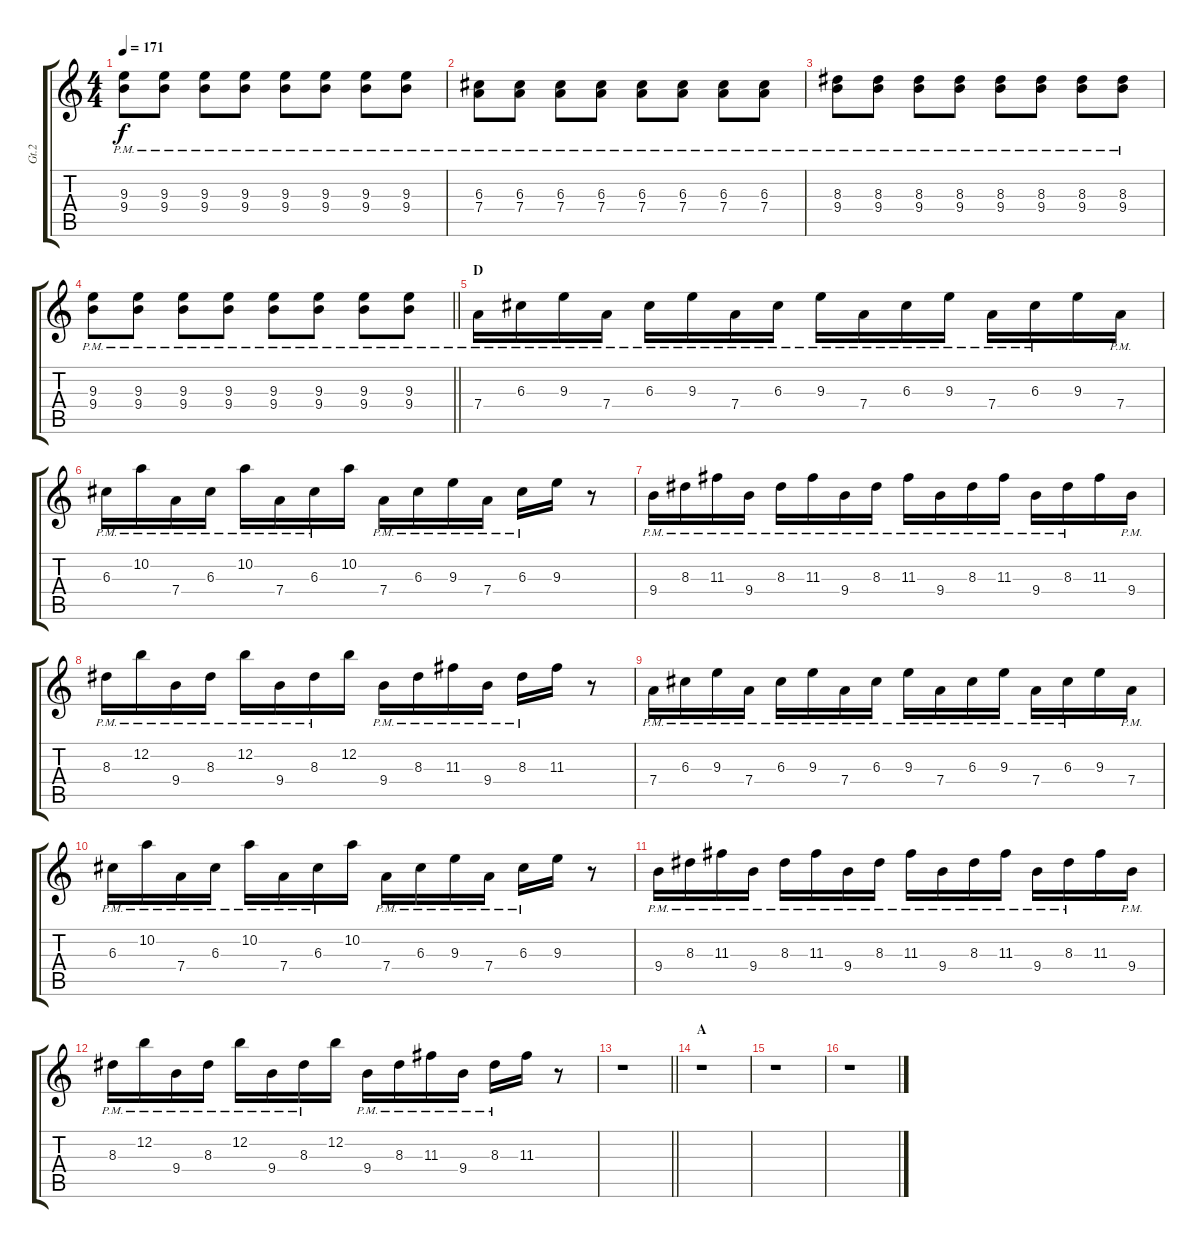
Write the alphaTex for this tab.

\track ("Gt.2" "Gt.2") {instrument overdrivenguitar}
\staff {score tabs}
\tuning (E4 B3 G3 D3 A2 E2) {hide}
\ts (4 4)
\tempo 171
\clef g2
\ks c
(9.3{pm} 9.4{pm}).8{dy f} (9.3{pm} 9.4{pm}).8 (9.3{pm} 9.4{pm}).8 (9.3{pm} 9.4{pm}).8 (9.3{pm} 9.4{pm}).8 (9.3{pm} 9.4{pm}).8 (9.3{pm} 9.4{pm}).8 (9.3{pm} 9.4{pm}).8 |
(6.3{pm} 7.4{pm}).8 (6.3{pm} 7.4{pm}).8 (6.3{pm} 7.4{pm}).8 (6.3{pm} 7.4{pm}).8 (6.3{pm} 7.4{pm}).8 (6.3{pm} 7.4{pm}).8 (6.3{pm} 7.4{pm}).8 (6.3{pm} 7.4{pm}).8 |
(8.3{pm} 9.4{pm}).8 (8.3{pm} 9.4{pm}).8 (8.3{pm} 9.4{pm}).8 (8.3{pm} 9.4{pm}).8 (8.3{pm} 9.4{pm}).8 (8.3{pm} 9.4{pm}).8 (8.3{pm} 9.4{pm}).8 (8.3{pm} 9.4{pm}).8 |
\barLineRight lightlight
(9.3{pm} 9.4{pm}).8 (9.3{pm} 9.4{pm}).8 (9.3{pm} 9.4{pm}).8 (9.3{pm} 9.4{pm}).8 (9.3 9.4{pm}).8 (9.3{pm} 9.4{pm}).8 (9.3{pm} 9.4{pm}).8 (9.3{pm} 9.4{pm}).8 |
\section ("" "D")
7.4{pm}.16 6.3{pm}.16 9.3{pm}.16 7.4{pm}.16 6.3{pm}.16 9.3{pm}.16 7.4{pm}.16 6.3{pm}.16 9.3{pm}.16 7.4{pm}.16 6.3{pm}.16 9.3{pm}.16 7.4{pm}.16 6.3{pm}.16 9.3.16 7.4{pm}.16 |
6.3{pm}.16 10.2{pm}.16 7.4{pm}.16 6.3{pm}.16 10.2{pm}.16 7.4{pm}.16 6.3{pm}.16 10.2.16 7.4{pm}.16 6.3{pm}.16 9.3{pm}.16 7.4{pm}.16 6.3{pm}.16 9.3.16 r.8 |
9.4{pm}.16 8.3{pm}.16 11.3{pm}.16 9.4{pm}.16 8.3{pm}.16 11.3{pm}.16 9.4{pm}.16 8.3{pm}.16 11.3{pm}.16 9.4{pm}.16 8.3{pm}.16 11.3{pm}.16 9.4{pm}.16 8.3{pm}.16 11.3.16 9.4{pm}.16 |
8.3{pm}.16 12.2{pm}.16 9.4{pm}.16 8.3{pm}.16 12.2{pm}.16 9.4{pm}.16 8.3{pm}.16 12.2.16 9.4{pm}.16 8.3{pm}.16 11.3{pm}.16 9.4{pm}.16 8.3{pm}.16 11.3.16 r.8 |
7.4{pm}.16 6.3{pm}.16 9.3{pm}.16 7.4{pm}.16 6.3{pm}.16 9.3{pm}.16 7.4{pm}.16 6.3{pm}.16 9.3{pm}.16 7.4{pm}.16 6.3{pm}.16 9.3{pm}.16 7.4{pm}.16 6.3{pm}.16 9.3.16 7.4{pm}.16 |
6.3{pm}.16 10.2{pm}.16 7.4{pm}.16 6.3{pm}.16 10.2{pm}.16 7.4{pm}.16 6.3{pm}.16 10.2.16 7.4{pm}.16 6.3{pm}.16 9.3{pm}.16 7.4{pm}.16 6.3{pm}.16 9.3.16 r.8 |
9.4{pm}.16 8.3{pm}.16 11.3{pm}.16 9.4{pm}.16 8.3{pm}.16 11.3{pm}.16 9.4{pm}.16 8.3{pm}.16 11.3{pm}.16 9.4{pm}.16 8.3{pm}.16 11.3{pm}.16 9.4{pm}.16 8.3{pm}.16 11.3.16 9.4{pm}.16 |
8.3{pm}.16 12.2{pm}.16 9.4{pm}.16 8.3{pm}.16 12.2{pm}.16 9.4{pm}.16 8.3{pm}.16 12.2.16 9.4{pm}.16 8.3{pm}.16 11.3{pm}.16 9.4{pm}.16 8.3{pm}.16 11.3.16 r.8 |
\barLineRight lightlight
r.1 |
\section ("" "A")
r.1 |
r.1 |
r.1
